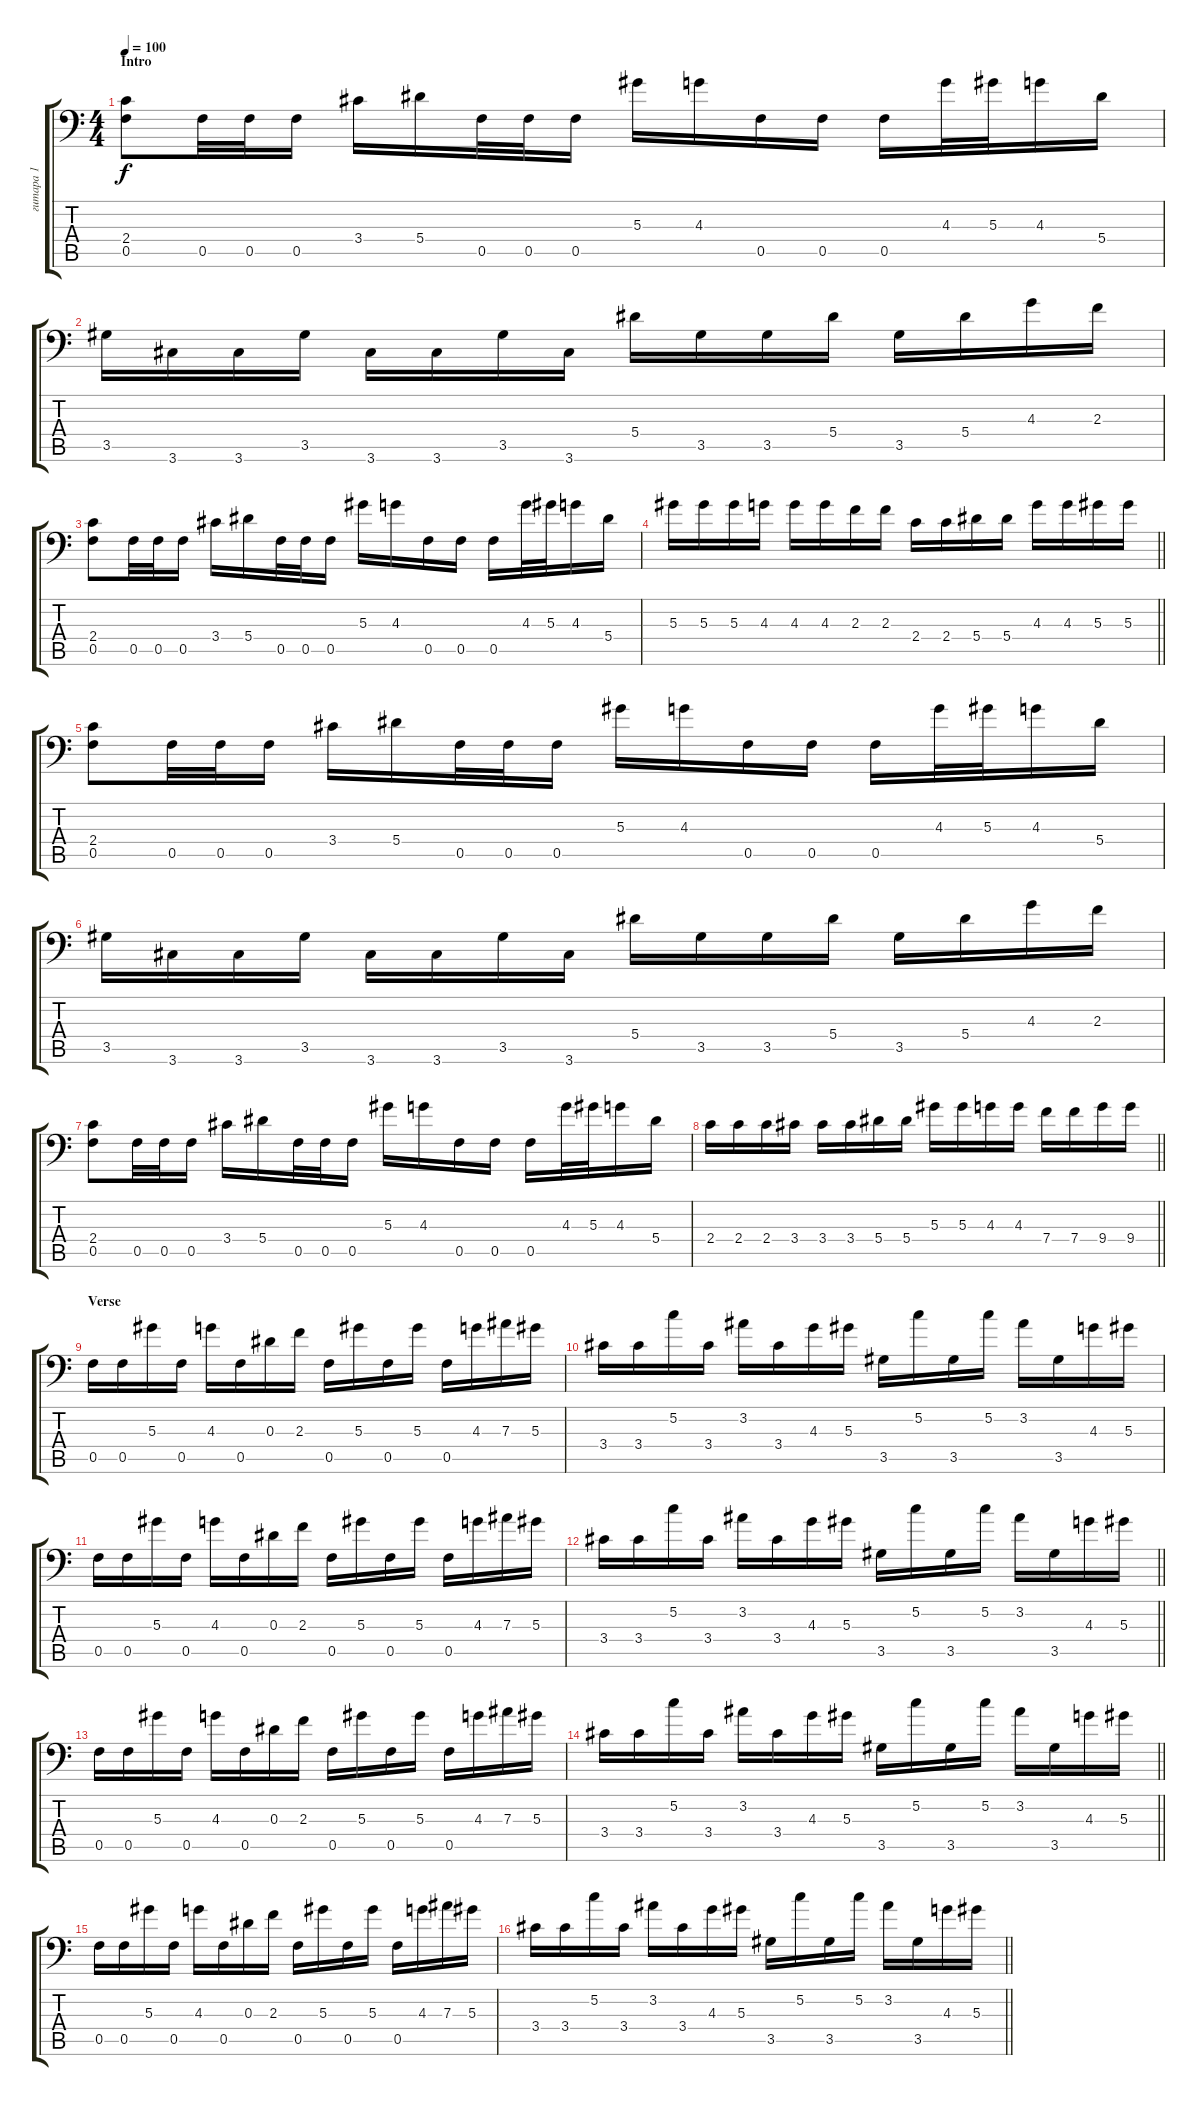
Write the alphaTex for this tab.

\track ("гитара 1" "гитара 1") {instrument distortionguitar}
\staff {score tabs}
\tuning (C4 G3 Eb3 Bb2 F2 Bb1) {hide}
\ts (4 4)
\section ("" "Intro")
\tempo 100
\clef f4
\ks c
(2.4 0.5).8{dy f instrument distortionguitar} 0.5.32 0.5.32 0.5.16 3.4.16 5.4.16 0.5.32 0.5.32 0.5.16 5.3.16 4.3.16 0.5.16 0.5.16 0.5.16 4.3.32 5.3.32 4.3.16 5.4.16 |
3.5.16 3.6.16 3.6.16 3.5.16 3.6.16 3.6.16 3.5.16 3.6.16 5.4.16 3.5.16 3.5.16 5.4.16 3.5.16 5.4.16 4.3.16 2.3.16 |
(2.4 0.5).8 0.5.32 0.5.32 0.5.16 3.4.16 5.4.16 0.5.32 0.5.32 0.5.16 5.3.16 4.3.16 0.5.16 0.5.16 0.5.16 4.3.32 5.3.32 4.3.16 5.4.16 |
\barLineRight lightlight
5.3.16 5.3.16 5.3.16 4.3.16 4.3.16 4.3.16 2.3.16 2.3.16 2.4.16 2.4.16 5.4.16 5.4.16 4.3.16 4.3.16 5.3.16 5.3.16 |
(2.4 0.5).8 0.5.32 0.5.32 0.5.16 3.4.16 5.4.16 0.5.32 0.5.32 0.5.16 5.3.16 4.3.16 0.5.16 0.5.16 0.5.16 4.3.32 5.3.32 4.3.16 5.4.16 |
3.5.16 3.6.16 3.6.16 3.5.16 3.6.16 3.6.16 3.5.16 3.6.16 5.4.16 3.5.16 3.5.16 5.4.16 3.5.16 5.4.16 4.3.16 2.3.16 |
(2.4 0.5).8 0.5.32 0.5.32 0.5.16 3.4.16 5.4.16 0.5.32 0.5.32 0.5.16 5.3.16 4.3.16 0.5.16 0.5.16 0.5.16 4.3.32 5.3.32 4.3.16 5.4.16 |
\barLineRight lightlight
2.4.16 2.4.16 2.4.16 3.4.16 3.4.16 3.4.16 5.4.16 5.4.16 5.3.16 5.3.16 4.3.16 4.3.16 7.4.16 7.4.16 9.4.16 9.4.16 |
\section ("" "Verse")
0.5.16 0.5.16 5.3.16 0.5.16 4.3.16 0.5.16 0.3.16 2.3.16 0.5.16 5.3.16 0.5.16 5.3.16 0.5.16 4.3.16 7.3.16 5.3.16 |
3.4.16 3.4.16 5.2.16 3.4.16 3.2.16 3.4.16 4.3.16 5.3.16 3.5.16 5.2.16 3.5.16 5.2.16 3.2.16 3.5.16 4.3.16 5.3.16 |
0.5.16 0.5.16 5.3.16 0.5.16 4.3.16 0.5.16 0.3.16 2.3.16 0.5.16 5.3.16 0.5.16 5.3.16 0.5.16 4.3.16 7.3.16 5.3.16 |
\barLineRight lightlight
3.4.16 3.4.16 5.2.16 3.4.16 3.2.16 3.4.16 4.3.16 5.3.16 3.5.16 5.2.16 3.5.16 5.2.16 3.2.16 3.5.16 4.3.16 5.3.16 |
0.5.16 0.5.16 5.3.16 0.5.16 4.3.16 0.5.16 0.3.16 2.3.16 0.5.16 5.3.16 0.5.16 5.3.16 0.5.16 4.3.16 7.3.16 5.3.16 |
\barLineRight lightlight
3.4.16 3.4.16 5.2.16 3.4.16 3.2.16 3.4.16 4.3.16 5.3.16 3.5.16 5.2.16 3.5.16 5.2.16 3.2.16 3.5.16 4.3.16 5.3.16 |
0.5.16 0.5.16 5.3.16 0.5.16 4.3.16 0.5.16 0.3.16 2.3.16 0.5.16 5.3.16 0.5.16 5.3.16 0.5.16 4.3.16 7.3.16 5.3.16 |
\barLineRight lightlight
3.4.16 3.4.16 5.2.16 3.4.16 3.2.16 3.4.16 4.3.16 5.3.16 3.5.16 5.2.16 3.5.16 5.2.16 3.2.16 3.5.16 4.3.16 5.3.16
